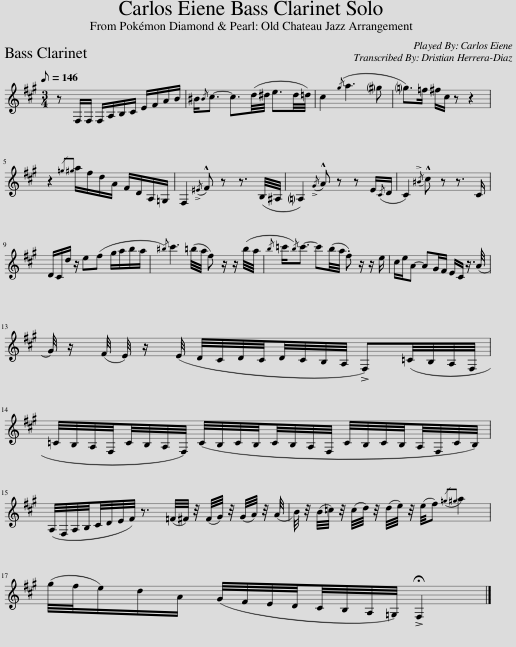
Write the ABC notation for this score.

X:1
L:1/8
Q:1/8=146
M:3/4
I:linebreak $
K:none
V:1 treble transpose=-14
V:1
[K:A] z F,/F,/ F,/A,/B,/C/ E/F/A/B/ | ^B/[Q:1/8=116]{/B}c3/2- c3/2[Q:1/8=146](d/4^d/4 e3/2d/4=d/4) | c2({/g} a3 !courtesy!^g | !courtesy!=g>)=f ^f/c/ z z2 |$ z2{/=g^g} a/f/d/A/ F/D/A,/=G,/ | %5
 F,2{/!>!^E} !^!F z z3/2 (B,/4^A,/4 | !courtesy!=A,2){/!>!G} !^!A z z E/({/C}D/ | C2){/!>!^B} !^!c z z3/2 C/ |$ D/C/d/ z/ e(f g/a/b/a/ |[Q:1/8=130]{/^b)} c'3 (=b/4a/4 f) z/ z/ (b/4a/4 | %10
{/b} =c'/{/b)}c'3/2- c'(b/4a/4 .f) z/ z/[Q:1/8=146] e/ | c/e/A- AG/F/ E/C/ z3/4 (A/4 |$ G/4) z/ (F/4 E/4) z/ (E/4 D/4C/4D/4C/4D/4C/4B,/4A,/4 !>!F,)(=C/4B,/4A,/4F,/4 |$ =C/4B,/4A,/4F,/4C/4B,/4A,/4F,/4) (C/4B,/4C/4B,/4C/4B,/4A,/4F,/4 C/4B,/4C/4B,/4A,/4F,/4C/4B,/4) |$ (A,/4F,/4A,/4B,/4C/4D/4E/4F/4) z3/2 (=F/4^F/4) z/4 (F/4G/4) z/4 (G/4A/4) z/4 (A/4 | %15
 B/4) z/4 (B/4=c/4) z/4 (c/4d/4) z/4 (d/4e/4) z/4 (e/4[Q:1/8=300]f)({/=g^g)} a2 |$[Q:1/8=146] (g/4f/4e/)d/A/ (G/4F/4E/4D/4C/4B,/4A,/4=G,/4) !>!!fermata!F,2 |] %17
